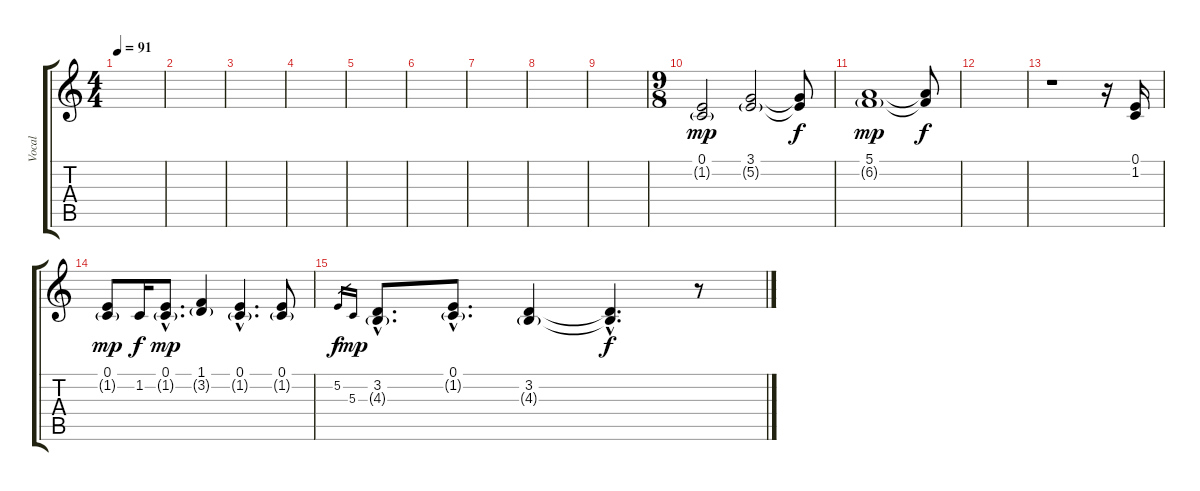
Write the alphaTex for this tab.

\track ("Vocal" "Vocal") {instrument violin}
\staff {score tabs}
\tuning (E4 B3 G3 D3 A2 E2) {hide}
\ts (4 4)
\tempo 91
\clef g2
\ks c
|
|
|
|
|
|
|
|
|
\ts (9 8)
(0.1 1.2{g}).2{dy mp volume 11} (3.1 5.2{g}).2 (3.1{t} 5.2{t}).8{dy f} |
(5.1 6.2{g}).1{dy mp} (5.1{t} 6.2{t}).8{dy f} |
|
r.1 r.16 (0.1 1.2).16 |
(0.1 1.2{g}).8{dy mp} 1.2.16{dy f} (0.1{hac} 1.2{g hac}).8{d dy mp} (1.1 3.2{g}).4 (0.1{hac} 1.2{g hac}).4{d} (0.1 1.2{g}).8 |
5.2.16{gr dy f} 5.3.16{gr dy mp} (3.2{hac} 4.3{g hac}).8{d} (0.1{hac} 1.2{g hac}).8{d} (3.2 4.3{g}).4 (3.2{hac t} 4.3{hac t}).4{d dy f} r.8
